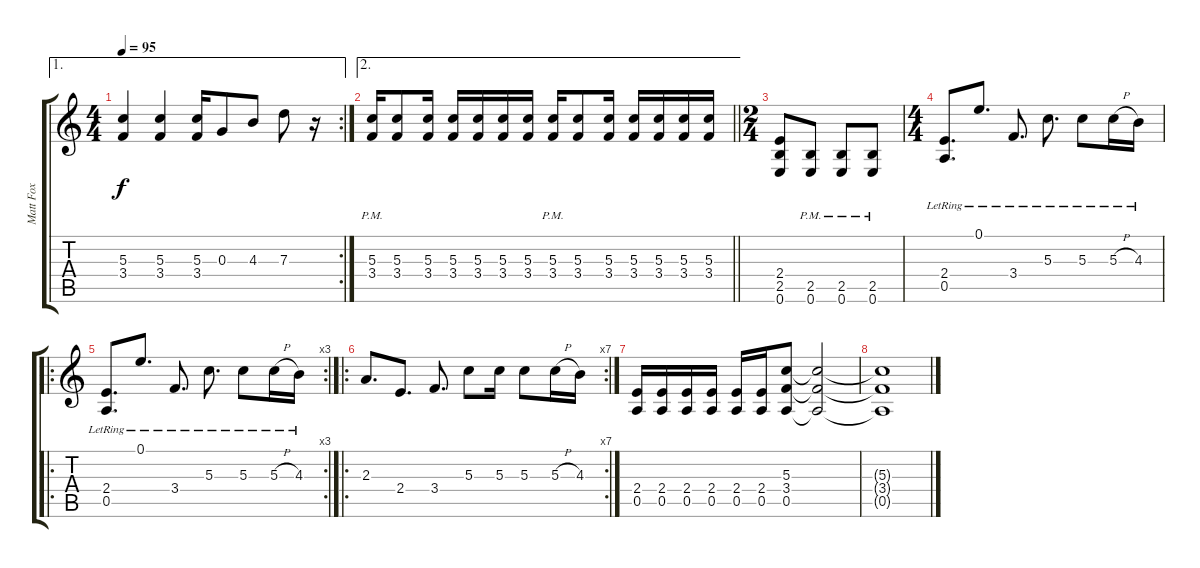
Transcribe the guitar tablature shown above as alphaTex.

\track ("Matt Fox" "Matt Fox") {instrument distortionguitar}
\staff {score tabs}
\tuning (E4 B3 G3 D3 A2 E2) {hide}
\ae 1
\rc 2
\ts (4 4)
\tempo 95
\clef g2
\ks c
(5.3 3.4).4{dy f} (5.3 3.4).4 (5.3 3.4).16 0.3.8 4.3.8 7.3.8 r.16 |
\ae 2
\barLineRight lightlight
(5.3{pm} 3.4{pm}).16 (5.3 3.4).8 (5.3 3.4).16 (5.3 3.4).16 (5.3 3.4).16 (5.3 3.4).16 (5.3 3.4).16 (5.3{pm} 3.4{pm}).16 (5.3 3.4).8 (5.3 3.4).16 (5.3 3.4).16 (5.3 3.4).16 (5.3 3.4).16 (5.3 3.4).16 |
\ts (2 4)
(2.4 2.5 0.6).8 (2.5{pm} 0.6{pm}).8 (2.5{pm} 0.6{pm}).8 (2.5{pm} 0.6{pm}).8 |
\ts (4 4)
(2.4{lr} 0.5{lr}).8{d} 0.1{lr}.8{d} 3.4{lr}.8{d} 5.3{lr}.8{d} 5.3{lr}.8 5.3{h lr}.16 4.3{lr}.16 |
\ro
\rc 3
(2.4{lr} 0.5{lr}).8{d} 0.1{lr}.8{d} 3.4{lr}.8{d} 5.3{lr}.8{d} 5.3{lr}.8 5.3{h lr}.16 4.3{lr}.16 |
\ro
\rc 7
2.3.8{d} 2.4.8{d} 3.4.8{d} 5.3.8 5.3.16 5.3.8 5.3{h}.16 4.3.16 |
(2.4 0.5).16 (2.4 0.5).16 (2.4 0.5).16 (2.4 0.5).16 (2.4 0.5).16 (2.4 0.5).16 (5.3 3.4 0.5).8 (5.3{t} 3.4{t} 0.5{t}).2 |
(5.3{t} 3.4{t} 0.5{t}).1
